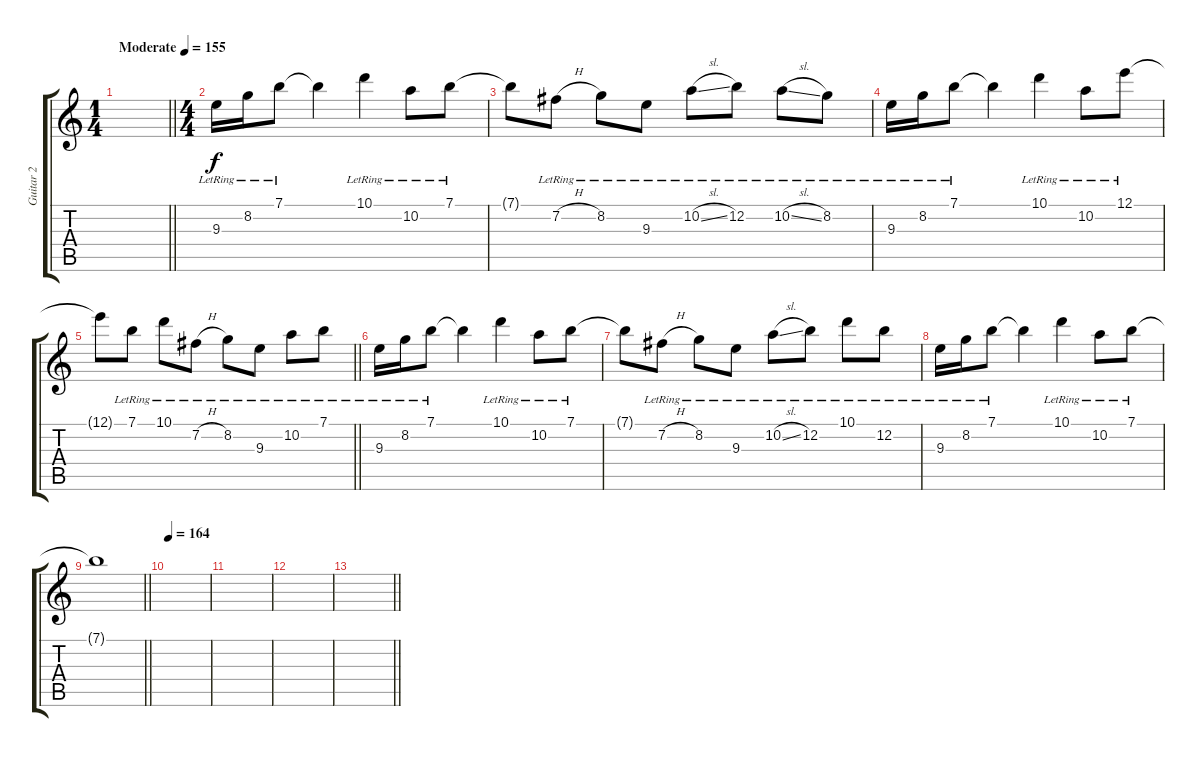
\track ("Guitar 2" "Guitar 2") {instrument overdrivenguitar}
\staff {score tabs}
\tuning (E4 B3 G3 D3 A2 D2) {hide}
\ts (1 4)
\tempo (155 "Moderate")
\tempo 84
\tempo (155 "Moderate")
\clef g2
\barLineRight lightlight
\ks c
|
\ts (4 4)
9.3{lr}.16{instrument electricguitarjazz} 8.2{lr}.16 7.1{lr}.8 7.1{t}.4 10.1{lr}.4 10.2{lr}.8 7.1{lr}.8 |
7.1{t}.8 7.2{h lr}.8 8.2{lr}.8 9.3{lr}.8 10.2{sl lr}.8 12.2{lr}.8 10.2{sl lr}.8 8.2{lr}.8 |
9.3{lr}.16 8.2{lr}.16 7.1{lr}.8 7.1{t}.4 10.1{lr}.4 10.2{lr}.8 12.1{lr}.8 |
\barLineRight lightlight
12.1{t}.8 7.1{lr}.8 10.1{lr}.8 7.2{h lr}.8 8.2{lr}.8 9.3{lr}.8 10.2{lr}.8 7.1{lr}.8 |
9.3{lr}.16 8.2{lr}.16 7.1{lr}.8 7.1{t}.4 10.1{lr}.4 10.2{lr}.8 7.1{lr}.8 |
7.1{t}.8 7.2{h lr}.8 8.2{lr}.8 9.3{lr}.8 10.2{sl lr}.8 12.2{lr}.8 10.1{lr}.8 12.2{lr}.8 |
9.3{lr}.16 8.2{lr}.16 7.1{lr}.8 7.1{t}.4 10.1{lr}.4 10.2{lr}.8 7.1{lr}.8 |
\barLineRight lightlight
7.1{t}.1 |
\section ("" "")
\tempo 164
|
|
|
\barLineRight lightlight
